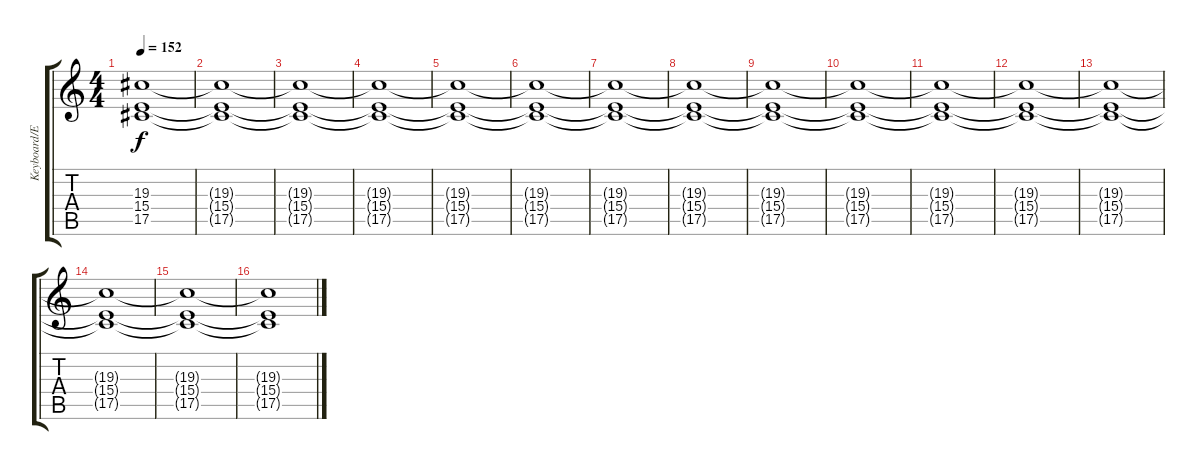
\track ("Keyboard/Effekte" "Keyboard/E") {instrument pad2warm}
\staff {score tabs}
\tuning (Eb4 Bb3 Gb3 Db3 Ab2 Db2) {hide}
\ts (4 4)
\tempo 152
\tempo 127
\tempo 152
\clef g2
\ks c
(19.3 15.4 17.5).1{dy f volume 1 instrument pad2warm} |
(19.3{t} 15.4{t} 17.5{t}).1{volume 3} |
(19.3{t} 15.4{t} 17.5{t}).1 |
(19.3{t} 15.4{t} 17.5{t}).1 |
(19.3{t} 15.4{t} 17.5{t}).1 |
(19.3{t} 15.4{t} 17.5{t}).1{volume 6} |
(19.3{t} 15.4{t} 17.5{t}).1 |
(19.3{t} 15.4{t} 17.5{t}).1 |
(19.3{t} 15.4{t} 17.5{t}).1 |
(19.3{t} 15.4{t} 17.5{t}).1 |
(19.3{t} 15.4{t} 17.5{t}).1 |
(19.3{t} 15.4{t} 17.5{t}).1 |
(19.3{t} 15.4{t} 17.5{t}).1 |
(19.3{t} 15.4{t} 17.5{t}).1 |
(19.3{t} 15.4{t} 17.5{t}).1 |
(19.3{t} 15.4{t} 17.5{t}).1
